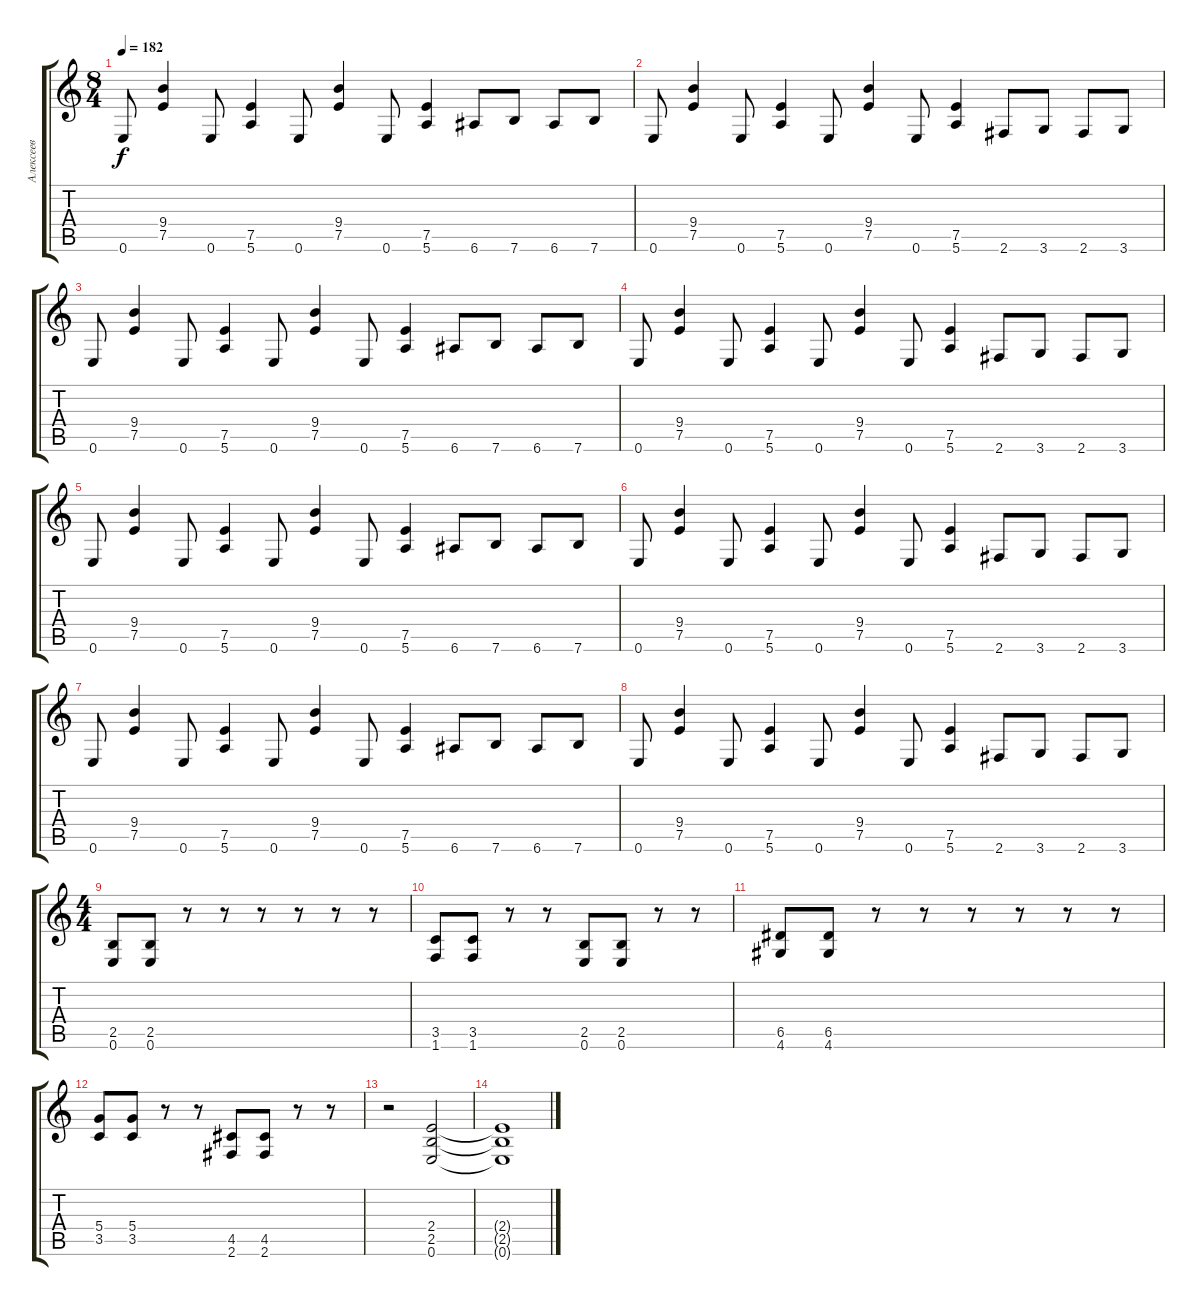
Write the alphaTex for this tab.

\track ("Алексеев" "Алексеев") {instrument distortionguitar}
\staff {score tabs}
\tuning (E4 B3 G3 D3 A2 E2) {hide}
\ts (8 4)
\tempo 182
\clef g2
\ks c
0.6.8{dy f} (9.4 7.5).4 0.6.8 (7.5 5.6).4 0.6.8 (9.4 7.5).4 0.6.8 (7.5 5.6).4 6.6.8 7.6.8 6.6.8 7.6.8 |
0.6.8 (9.4 7.5).4 0.6.8 (7.5 5.6).4 0.6.8 (9.4 7.5).4 0.6.8 (7.5 5.6).4 2.6.8 3.6.8 2.6.8 3.6.8 |
0.6.8 (9.4 7.5).4 0.6.8 (7.5 5.6).4 0.6.8 (9.4 7.5).4 0.6.8 (7.5 5.6).4 6.6.8 7.6.8 6.6.8 7.6.8 |
0.6.8 (9.4 7.5).4 0.6.8 (7.5 5.6).4 0.6.8 (9.4 7.5).4 0.6.8 (7.5 5.6).4 2.6.8 3.6.8 2.6.8 3.6.8 |
0.6.8 (9.4 7.5).4 0.6.8 (7.5 5.6).4 0.6.8 (9.4 7.5).4 0.6.8 (7.5 5.6).4 6.6.8 7.6.8 6.6.8 7.6.8 |
0.6.8 (9.4 7.5).4 0.6.8 (7.5 5.6).4 0.6.8 (9.4 7.5).4 0.6.8 (7.5 5.6).4 2.6.8 3.6.8 2.6.8 3.6.8 |
0.6.8 (9.4 7.5).4 0.6.8 (7.5 5.6).4 0.6.8 (9.4 7.5).4 0.6.8 (7.5 5.6).4 6.6.8 7.6.8 6.6.8 7.6.8 |
0.6.8 (9.4 7.5).4 0.6.8 (7.5 5.6).4 0.6.8 (9.4 7.5).4 0.6.8 (7.5 5.6).4 2.6.8 3.6.8 2.6.8 3.6.8 |
\ts (4 4)
(2.5 0.6).8 (2.5 0.6).8 r.8 r.8 r.8 r.8 r.8 r.8 |
(3.5 1.6).8 (3.5 1.6).8 r.8 r.8 (2.5 0.6).8 (2.5 0.6).8 r.8 r.8 |
(6.5 4.6).8 (6.5 4.6).8 r.8 r.8 r.8 r.8 r.8 r.8 |
(5.4 3.5).8 (5.4 3.5).8 r.8 r.8 (4.5 2.6).8 (4.5 2.6).8 r.8 r.8 |
r.2 (2.4 2.5 0.6).2 |
(2.4{t} 2.5{t} 0.6{t}).1
